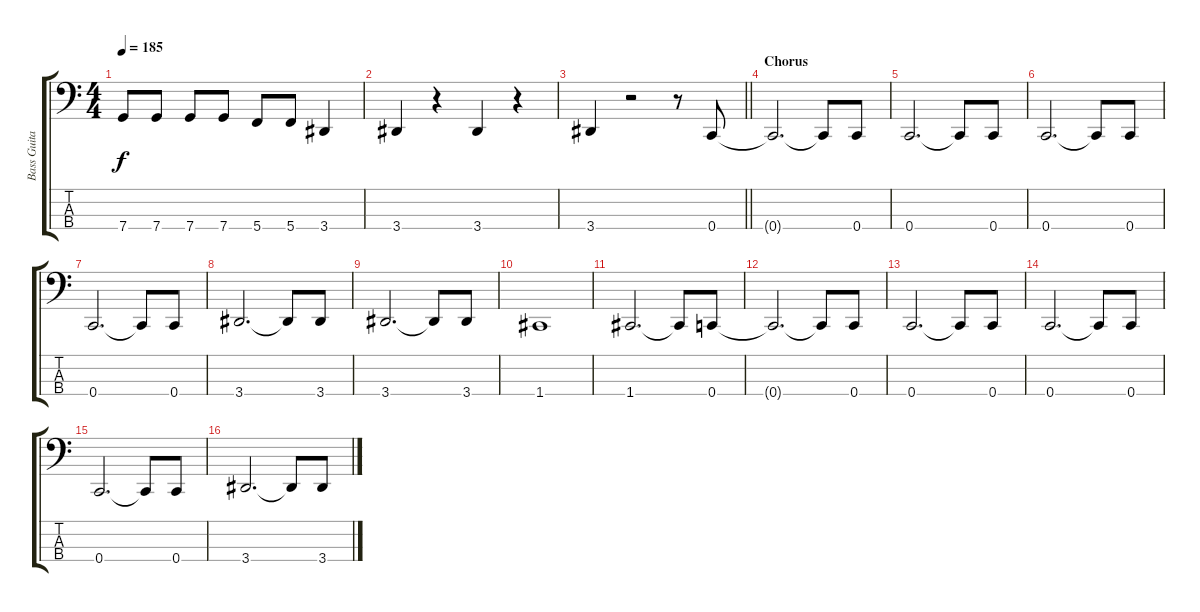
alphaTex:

\track ("Bass Guitar (Max Green)" "Bass Guita") {instrument electricbasspick}
\staff {score tabs}
\tuning (F2 C2 G1 C1) {hide}
\ts (4 4)
\tempo 185
\clef f4
\ks c
7.4.8{dy f} 7.4.8 7.4.8 7.4.8 5.4.8 5.4.8 3.4.4 |
3.4.4 r.4 3.4.4 r.4 |
\barLineRight lightlight
3.4.4 r.2 r.8 0.4.8 |
\section ("" "Chorus")
0.4{t}.2{d} 0.4{t}.8 0.4.8 |
0.4.2{d} 0.4{t}.8 0.4.8 |
0.4.2{d} 0.4{t}.8 0.4.8 |
0.4.2{d} 0.4{t}.8 0.4.8 |
3.4.2{d} 3.4{t}.8 3.4.8 |
3.4.2{d} 3.4{t}.8 3.4.8 |
1.4.1 |
1.4.2{d} 1.4{t}.8 0.4.8 |
0.4{t}.2{d} 0.4{t}.8 0.4.8 |
0.4.2{d} 0.4{t}.8 0.4.8 |
0.4.2{d} 0.4{t}.8 0.4.8 |
0.4.2{d} 0.4{t}.8 0.4.8 |
3.4.2{d} 3.4{t}.8 3.4.8
